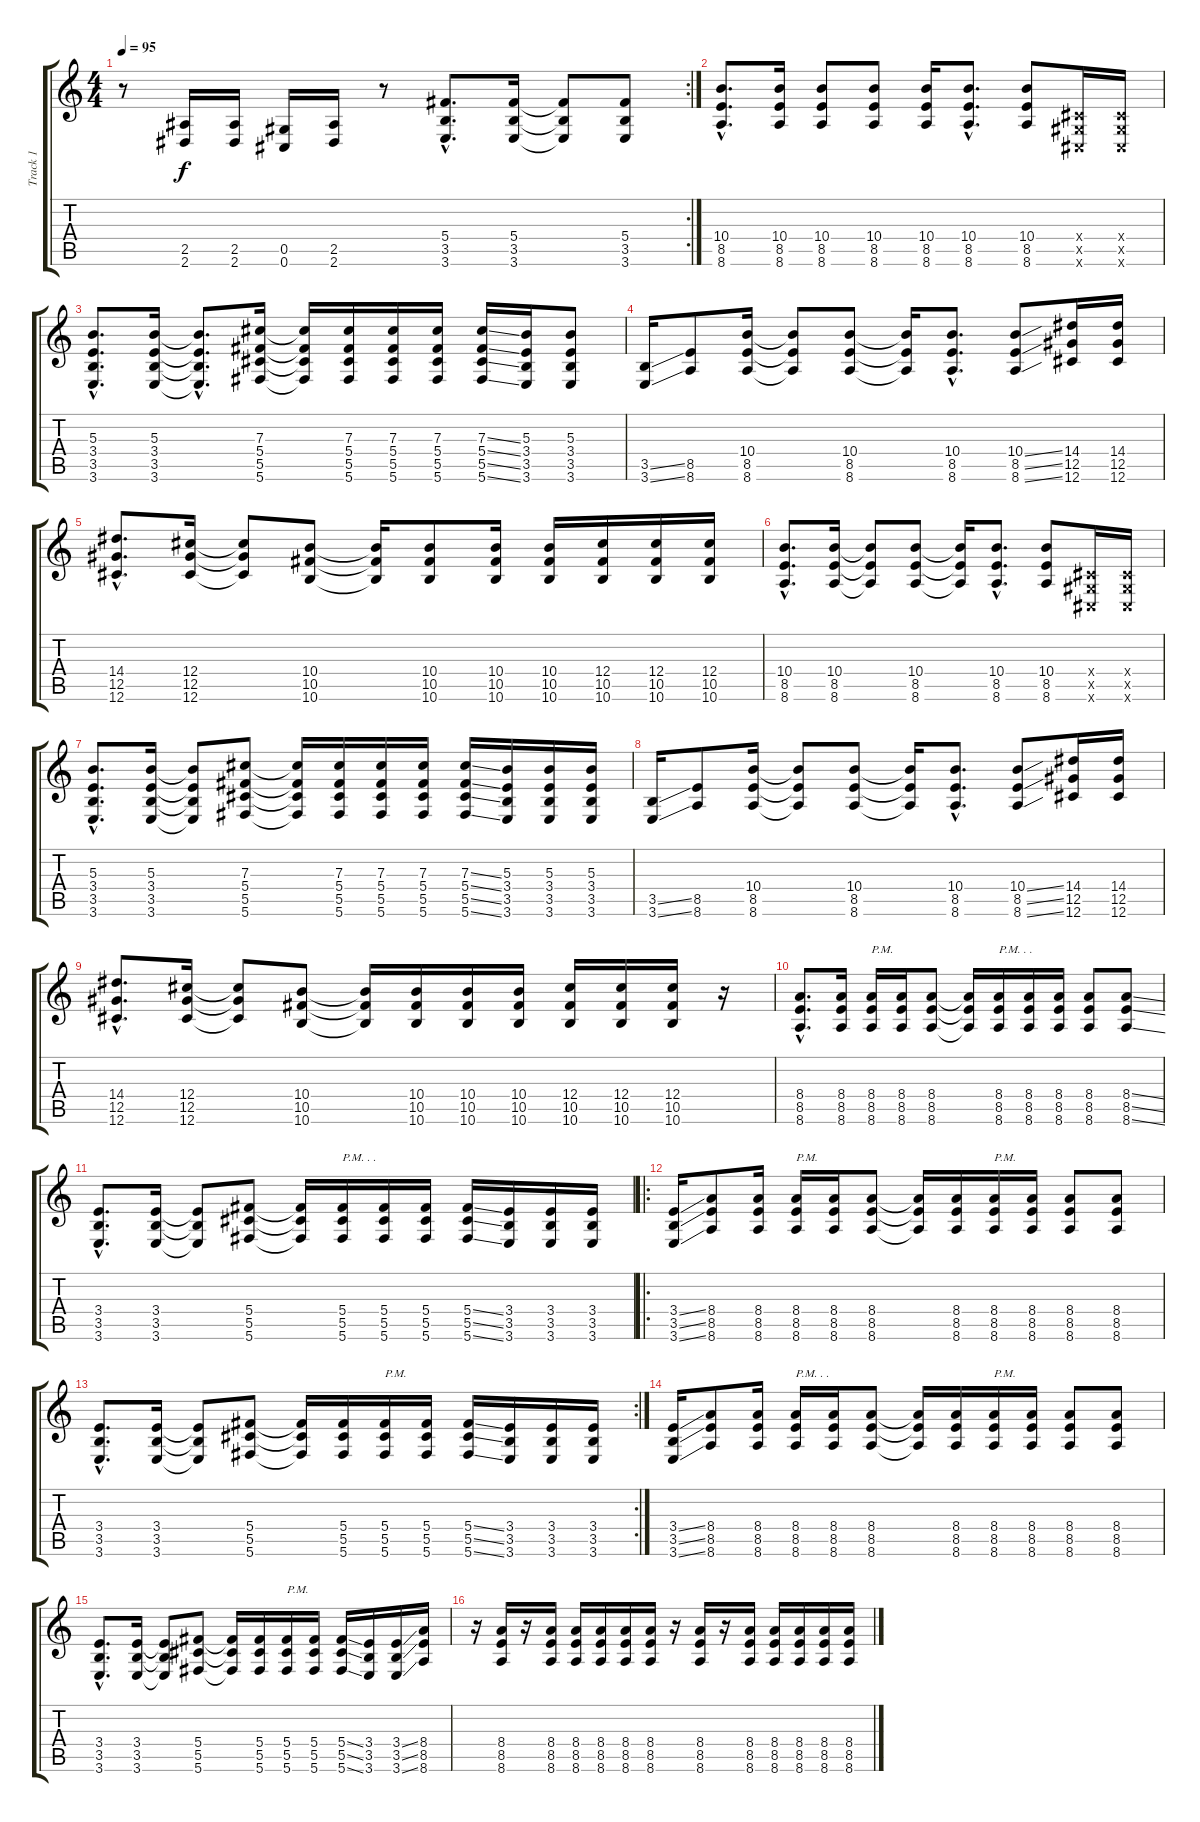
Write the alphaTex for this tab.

\track ("Track 1" "Track 1") {instrument distortionguitar}
\staff {score tabs}
\tuning (Eb4 Bb3 Gb3 Db3 Ab2 Db2) {hide}
\rc 2
\ts (4 4)
\tempo 95
\clef g2
\ks c
r.8{dy f} (2.5 2.6).16 (2.5 2.6).16 (0.5 0.6).16 (2.5 2.6).16 r.8 (5.4{hac} 3.5{hac} 3.6{hac}).8{d} (5.4 3.5 3.6).16 (5.4{t} 3.5{t} 3.6{t}).8 (5.4 3.5 3.6).8 |
(10.4{hac} 8.5{hac} 8.6{hac}).8{d} (10.4 8.5 8.6).16 (10.4 8.5 8.6).8 (10.4 8.5 8.6).8 (10.4 8.5 8.6).16 (10.4{hac} 8.5{hac} 8.6{hac}).8{d} (10.4 8.5 8.6).8 (0.4{x} 0.5{x} 0.6{x}).16 (0.4{x} 0.5{x} 0.6{x}).16 |
(5.3{hac} 3.4{hac} 3.5{hac} 3.6{hac}).8{d} (5.3 3.4 3.5 3.6).16 (5.3{hac t} 3.4{hac t} 3.5{hac t} 3.6{hac t}).8{d} (7.3 5.4 5.5 5.6).16 (7.3{t} 5.4{t} 5.5{t} 5.6{t}).16 (7.3 5.4 5.5 5.6).16 (7.3 5.4 5.5 5.6).16 (7.3 5.4 5.5 5.6).16 (7.3{ss} 5.4{ss} 5.5{ss} 5.6{ss}).16 (5.3 3.4 3.5 3.6).16 (5.3 3.4 3.5 3.6).8 |
(3.5{ss} 3.6{ss}).16 (8.5 8.6).8 (10.4 8.5 8.6).16 (10.4{t} 8.5{t} 8.6{t}).8 (10.4 8.5 8.6).8 (10.4{t} 8.5{t} 8.6{t}).16 (10.4{hac} 8.5{hac} 8.6{hac}).8{d} (10.4{ss} 8.5{ss} 8.6{ss}).8 (14.4 12.5 12.6).16 (14.4 12.5 12.6).16 |
(14.4{hac} 12.5{hac} 12.6{hac}).8{d} (12.4 12.5 12.6).16 (12.4{t} 12.5{t} 12.6{t}).8 (10.4 10.5 10.6).8 (10.4{t} 10.5{t} 10.6{t}).16 (10.4 10.5 10.6).8 (10.4 10.5 10.6).16 (10.4 10.5 10.6).16 (12.4 10.5 10.6).16 (12.4 10.5 10.6).16 (12.4 10.5 10.6).16 |
(10.4{hac} 8.5{hac} 8.6{hac}).8{d} (10.4 8.5 8.6).16 (10.4{t} 8.5{t} 8.6{t}).8 (10.4 8.5 8.6).8 (10.4{t} 8.5{t} 8.6{t}).16 (10.4{hac} 8.5{hac} 8.6{hac}).8{d} (10.4 8.5 8.6).8 (0.4{x} 0.5{x} 0.6{x}).16 (0.4{x} 0.5{x} 0.6{x}).16 |
(5.3{hac} 3.4{hac} 3.5{hac} 3.6{hac}).8{d} (5.3 3.4 3.5 3.6).16 (5.3{t} 3.4{t} 3.5{t} 3.6{t}).8 (7.3 5.4 5.5 5.6).8 (7.3{t} 5.4{t} 5.5{t} 5.6{t}).16 (7.3 5.4 5.5 5.6).16 (7.3 5.4 5.5 5.6).16 (7.3 5.4 5.5 5.6).16 (7.3{ss} 5.4{ss} 5.5{ss} 5.6{ss}).16 (5.3 3.4 3.5 3.6).16 (5.3 3.4 3.5 3.6).16 (5.3 3.4 3.5 3.6).16 |
(3.5{ss} 3.6{ss}).16 (8.5 8.6).8 (10.4 8.5 8.6).16 (10.4{t} 8.5{t} 8.6{t}).8 (10.4 8.5 8.6).8 (10.4{t} 8.5{t} 8.6{t}).16 (10.4{hac} 8.5{hac} 8.6{hac}).8{d} (10.4{ss} 8.5{ss} 8.6{ss}).8 (14.4 12.5 12.6).16 (14.4 12.5 12.6).16 |
(14.4{hac} 12.5{hac} 12.6{hac}).8{d} (12.4 12.5 12.6).16 (12.4{t} 12.5{t} 12.6{t}).8 (10.4 10.5 10.6).8 (10.4{t} 10.5{t} 10.6{t}).16 (10.4 10.5 10.6).16 (10.4 10.5 10.6).16 (10.4 10.5 10.6).16 (12.4 10.5 10.6).16 (12.4 10.5 10.6).16 (12.4 10.5 10.6).16 r.16 |
(8.4{hac} 8.5{hac} 8.6{hac}).8{d} (8.4 8.5 8.6).16 (8.4 8.5 8.6).16{txt "P.M. "} (8.4 8.5 8.6).16 (8.4 8.5 8.6).8 (8.4{t} 8.5{t} 8.6{t}).16 (8.4 8.5 8.6).16{txt "P.M. . ."} (8.4 8.5 8.6).16 (8.4 8.5 8.6).16 (8.4 8.5 8.6).8 (8.4{ss} 8.5{ss} 8.6{ss}).8 |
(3.4{hac} 3.5{hac} 3.6{hac}).8{d} (3.4 3.5 3.6).16 (3.4{t} 3.5{t} 3.6{t}).8 (5.4 5.5 5.6).8 (5.4{t} 5.5{t} 5.6{t}).16 (5.4 5.5 5.6).16{txt "P.M. . ."} (5.4 5.5 5.6).16 (5.4 5.5 5.6).16 (5.4{ss} 5.5{ss} 5.6{ss}).16 (3.4 3.5 3.6).16 (3.4 3.5 3.6).16 (3.4 3.5 3.6).16 |
\ro
(3.4{ss} 3.5{ss} 3.6{ss}).16 (8.4 8.5 8.6).8 (8.4 8.5 8.6).16 (8.4 8.5 8.6).16{txt "P.M."} (8.4 8.5 8.6).16 (8.4 8.5 8.6).8 (8.4{t} 8.5{t} 8.6{t}).16 (8.4 8.5 8.6).16 (8.4 8.5 8.6).16{txt "P.M."} (8.4 8.5 8.6).16 (8.4 8.5 8.6).8 (8.4 8.5 8.6).8 |
\rc 2
(3.4{hac} 3.5{hac} 3.6{hac}).8{d} (3.4 3.5 3.6).16 (3.4{t} 3.5{t} 3.6{t}).8 (5.4 5.5 5.6).8 (5.4{t} 5.5{t} 5.6{t}).16 (5.4 5.5 5.6).16 (5.4 5.5 5.6).16{txt "P.M."} (5.4 5.5 5.6).16 (5.4{ss} 5.5{ss} 5.6{ss}).16 (3.4 3.5 3.6).16 (3.4 3.5 3.6).16 (3.4 3.5 3.6).16 |
(3.4{ss} 3.5{ss} 3.6{ss}).16 (8.4 8.5 8.6).8 (8.4 8.5 8.6).16 (8.4 8.5 8.6).16{txt "P.M. . ."} (8.4 8.5 8.6).16 (8.4 8.5 8.6).8 (8.4{t} 8.5{t} 8.6{t}).16 (8.4 8.5 8.6).16 (8.4 8.5 8.6).16{txt "P.M."} (8.4 8.5 8.6).16 (8.4 8.5 8.6).8 (8.4 8.5 8.6).8 |
(3.4{hac} 3.5{hac} 3.6{hac}).8{d} (3.4 3.5 3.6).16 (3.4{t} 3.5{t} 3.6{t}).8 (5.4 5.5 5.6).8 (5.4{t} 5.5{t} 5.6{t}).16 (5.4 5.5 5.6).16 (5.4 5.5 5.6).16{txt "P.M."} (5.4 5.5 5.6).16 (5.4{ss} 5.5{ss} 5.6{ss}).16 (3.4 3.5 3.6).16 (3.4{ss} 3.5{ss} 3.6{ss}).16 (8.4 8.5 8.6).16 |
r.16 (8.4 8.5 8.6).16 r.16 (8.4 8.5 8.6).16 (8.4 8.5 8.6).16 (8.4 8.5 8.6).16 (8.4 8.5 8.6).16 (8.4 8.5 8.6).16 r.16 (8.4 8.5 8.6).16 r.16 (8.4 8.5 8.6).16 (8.4 8.5 8.6).16 (8.4 8.5 8.6).16 (8.4 8.5 8.6).16 (8.4 8.5 8.6).16
